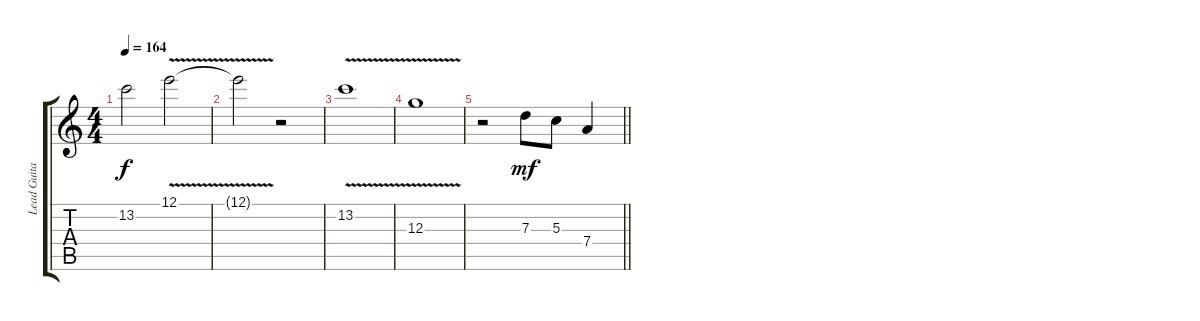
\track ("Lead Guitar" "Lead Guita") {instrument overdrivenguitar}
\staff {score tabs}
\tuning (E4 B3 G3 D3 A2 E2) {hide}
\ts (4 4)
\tempo 164
\clef g2
\ks c
13.2{t}.2{dy f} 12.1{v}.2 |
12.1{t}.2 r.2 |
13.2{v}.1 |
12.3{v}.1 |
\barLineRight lightlight
r.2 7.3.8{dy mf} 5.3.8 7.4.4
